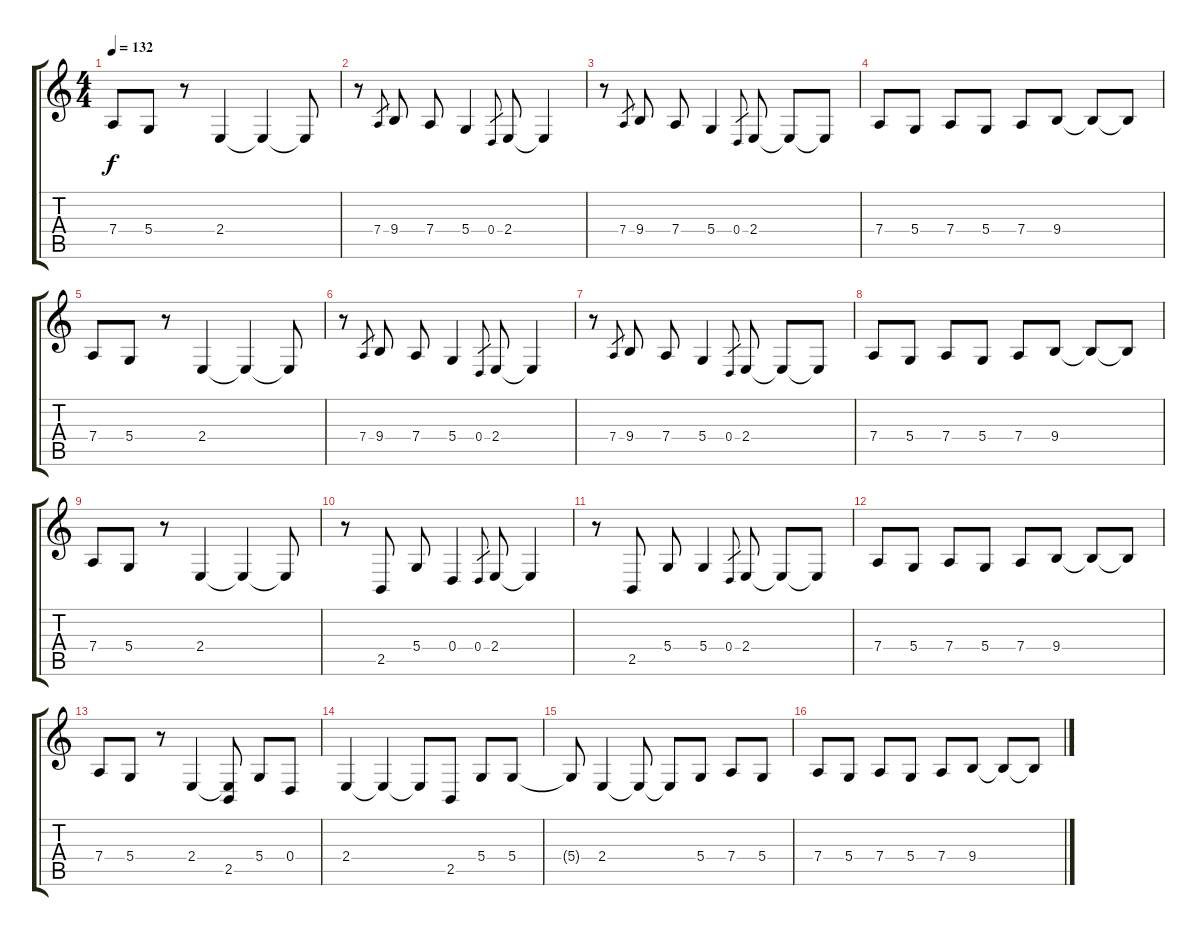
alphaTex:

\track "" {instrument englishhorn}
\staff {score tabs}
\tuning (E4 B3 G3 D3 A2 E2) {hide}
\ts (4 4)
\tempo 132
\clef g2
\ks c
7.4.8{dy f} 5.4.8 r.8 2.4.4 2.4{t}.4 2.4{t}.8 |
r.8 7.4.8{gr} 9.4.8 7.4.8 5.4.4 0.4.8{gr} 2.4.8 2.4{t}.4 |
r.8 7.4.8{gr} 9.4.8 7.4.8 5.4.4 0.4.8{gr} 2.4.8 2.4{t}.8 2.4{t}.8 |
7.4.8 5.4.8 7.4.8 5.4.8 7.4.8 9.4.8 9.4{t}.8 9.4{t}.8 |
7.4.8 5.4.8 r.8 2.4.4 2.4{t}.4 2.4{t}.8 |
r.8 7.4.8{gr} 9.4.8 7.4.8 5.4.4 0.4.8{gr} 2.4.8 2.4{t}.4 |
r.8 7.4.8{gr} 9.4.8 7.4.8 5.4.4 0.4.8{gr} 2.4.8 2.4{t}.8 2.4{t}.8 |
7.4.8 5.4.8 7.4.8 5.4.8 7.4.8 9.4.8 9.4{t}.8 9.4{t}.8 |
7.4.8 5.4.8 r.8 2.4.4 2.4{t}.4 2.4{t}.8 |
r.8 2.5.8 5.4.8 0.4.4 0.4.8{gr} 2.4.8 2.4{t}.4 |
r.8 2.5.8 5.4.8 5.4.4 0.4.8{gr} 2.4.8 2.4{t}.8 2.4{t}.8 |
7.4.8 5.4.8 7.4.8 5.4.8 7.4.8 9.4.8 9.4{t}.8 9.4{t}.8 |
7.4.8 5.4.8 r.8 2.4.4 (2.4{t} 2.5).8 5.4.8 0.4.8 |
2.4.4 2.4{t}.4 2.4{t}.8 2.5.8 5.4.8 5.4.8 |
5.4{t}.8 2.4.4 2.4{t}.8 2.4{t}.8 5.4.8 7.4.8 5.4.8 |
7.4.8 5.4.8 7.4.8 5.4.8 7.4.8 9.4.8 9.4{t}.8 9.4{t}.8
